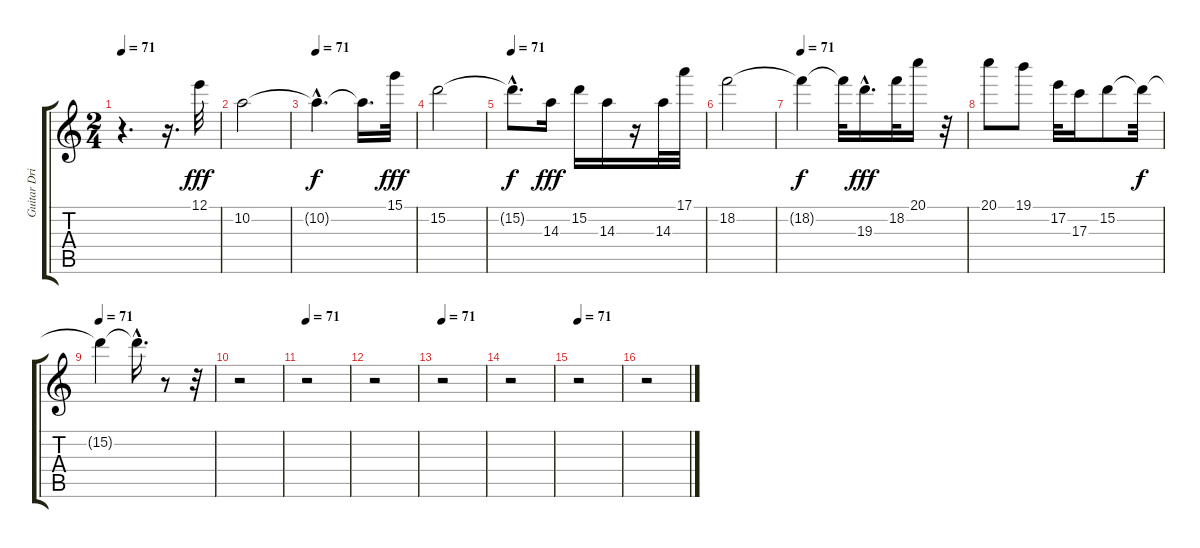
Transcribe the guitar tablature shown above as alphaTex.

\track ("Guitar Drive" "Guitar Dri") {instrument overdrivenguitar}
\staff {score tabs}
\tuning (E4 B3 G3 D3 A2 E2) {hide}
\ts (2 4)
\tempo 71
\clef g2
\ks c
r.4{d dy fff} r.16{d} 12.1.32 |
10.2.2 |
\tempo 71
10.2{hac t}.4{d dy f} 10.2{t}.16{d} 15.1.32{dy fff} |
15.2.2 |
\tempo 71
15.2{hac t}.8{d dy f} 14.3.16{dy fff} 15.2.16 14.3.16 r.16 14.3.32 17.1.32 |
18.2.2 |
\tempo 71
18.2{t}.4{dy f} 18.2{t}.32 19.3{hac}.16{d dy fff} 18.2.32 20.1.16 r.32 |
20.1.8 19.1.8 17.2.32 17.3.16 15.2.8 15.2{t}.32{dy f} |
\tempo 71
15.2{t}.4 15.2{hac t}.16{d} r.8 r.32 |
r.2 |
\tempo 71
r.2 |
r.2 |
\tempo 71
r.2 |
r.2 |
\tempo 71
r.2 |
r.2
